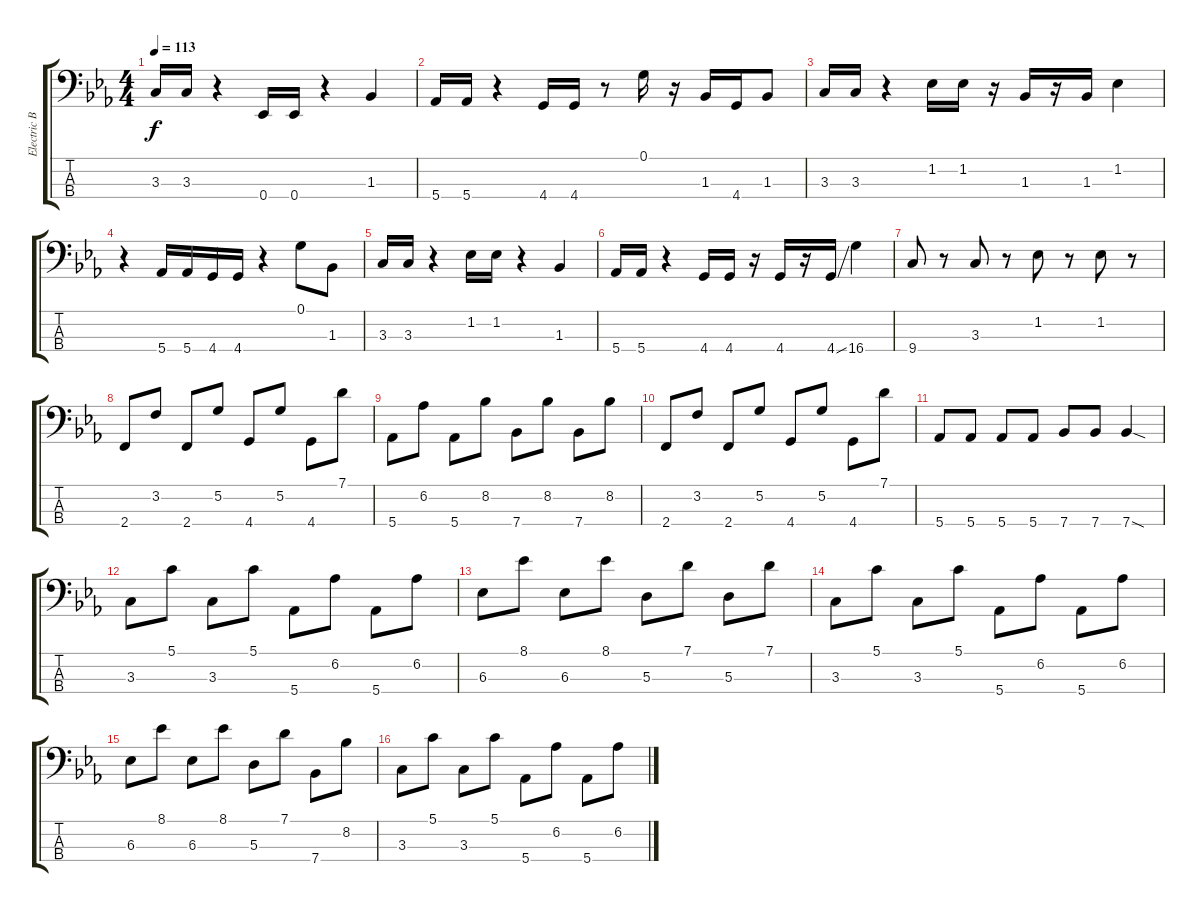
\track ("Electric Bass" "Electric B") {instrument electricbassfinger}
\staff {score tabs}
\tuning (G2 D2 A1 Eb1) {hide}
\ts (4 4)
\tempo 113
\clef f4
\ks eb
3.3.16{dy f} 3.3.16 r.4 0.4.16 0.4.16 r.4 1.3.4 |
5.4.16 5.4.16 r.4 4.4.16 4.4.16 r.8 0.1.16 r.16 1.3.16 4.4.16 1.3.8 |
3.3.16 3.3.16 r.4 1.2.16 1.2.16 r.16 1.3.16 r.16 1.3.16 1.2.4 |
r.4 5.4.16 5.4.16 4.4.16 4.4.16 r.4 0.1.8 1.3.8 |
3.3.16 3.3.16 r.4 1.2.16 1.2.16 r.4 1.3.4 |
5.4.16 5.4.16 r.4 4.4.16 4.4.16 r.16 4.4.16 r.16 4.4{ss}.16 16.4.4 |
9.4.8 r.8 3.3.8 r.8 1.2.8 r.8 1.2.8 r.8 |
2.4.8 3.2.8 2.4.8 5.2.8 4.4.8 5.2.8 4.4.8 7.1.8 |
5.4.8 6.2.8 5.4.8 8.2.8 7.4.8 8.2.8 7.4.8 8.2.8 |
2.4.8 3.2.8 2.4.8 5.2.8 4.4.8 5.2.8 4.4.8 7.1.8 |
5.4.8 5.4.8 5.4.8 5.4.8 7.4.8 7.4.8 7.4{sod}.4 |
3.3.8 5.1.8 3.3.8 5.1.8 5.4.8 6.2.8 5.4.8 6.2.8 |
6.3.8 8.1.8 6.3.8 8.1.8 5.3.8 7.1.8 5.3.8 7.1.8 |
3.3.8 5.1.8 3.3.8 5.1.8 5.4.8 6.2.8 5.4.8 6.2.8 |
6.3.8 8.1.8 6.3.8 8.1.8 5.3.8 7.1.8 7.4.8 8.2.8 |
3.3.8 5.1.8 3.3.8 5.1.8 5.4.8 6.2.8 5.4.8 6.2.8
